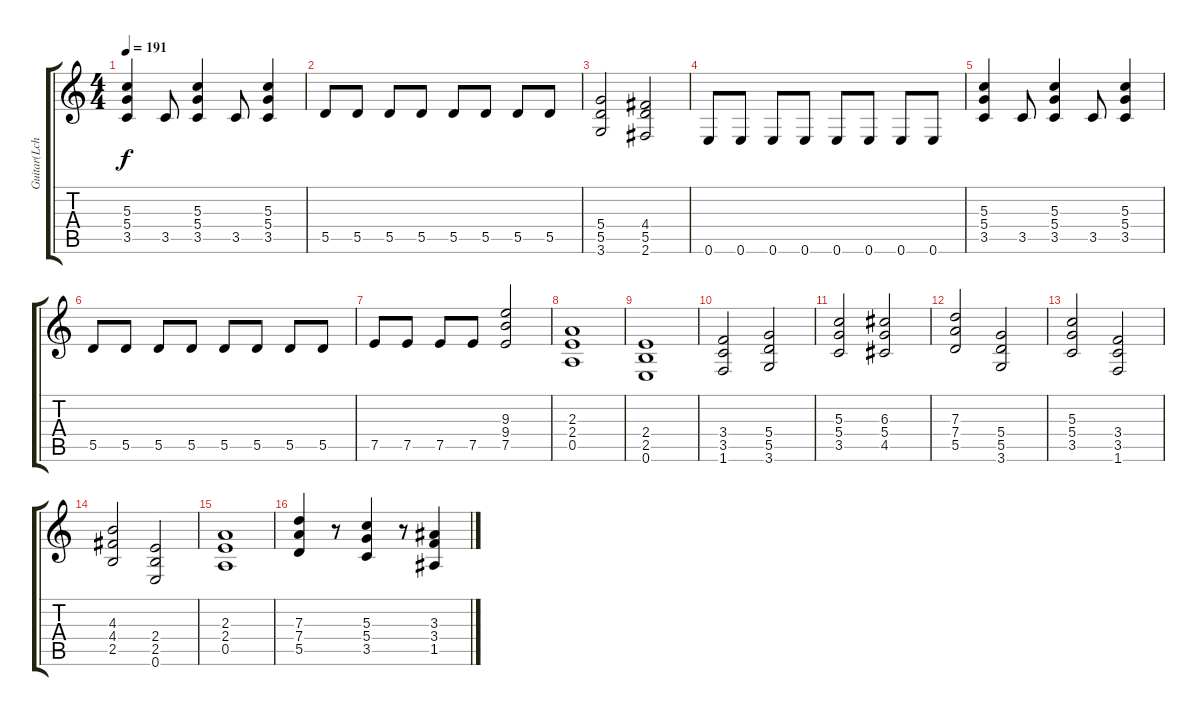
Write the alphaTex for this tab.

\track ("Guitar(Lch.)" "Guitar(Lch") {instrument distortionguitar}
\staff {score tabs}
\tuning (E4 B3 G3 D3 A2 E2) {hide}
\ts (4 4)
\tempo 191
\clef g2
\ks c
(5.3 5.4 3.5).4{dy f} 3.5.8 (5.3 5.4 3.5).4 3.5.8 (5.3 5.4 3.5).4 |
5.5.8 5.5.8 5.5.8 5.5.8 5.5.8 5.5.8 5.5.8 5.5.8 |
(5.4 5.5 3.6).2 (4.4 5.5 2.6).2 |
0.6.8 0.6.8 0.6.8 0.6.8 0.6.8 0.6.8 0.6.8 0.6.8 |
(5.3 5.4 3.5).4 3.5.8 (5.3 5.4 3.5).4 3.5.8 (5.3 5.4 3.5).4 |
5.5.8 5.5.8 5.5.8 5.5.8 5.5.8 5.5.8 5.5.8 5.5.8 |
7.5.8 7.5.8 7.5.8 7.5.8 (9.3 9.4 7.5).2 |
(2.3 2.4 0.5).1 |
(2.4 2.5 0.6).1 |
(3.4 3.5 1.6).2 (5.4 5.5 3.6).2 |
(5.3 5.4 3.5).2 (6.3 5.4 4.5).2 |
(7.3 7.4 5.5).2 (5.4 5.5 3.6).2 |
(5.3 5.4 3.5).2 (3.4 3.5 1.6).2 |
(4.3 4.4 2.5).2 (2.4 2.5 0.6).2 |
(2.3 2.4 0.5).1 |
(7.3 7.4 5.5).4 r.8 (5.3 5.4 3.5).4 r.8 (3.3 3.4 1.5).4
